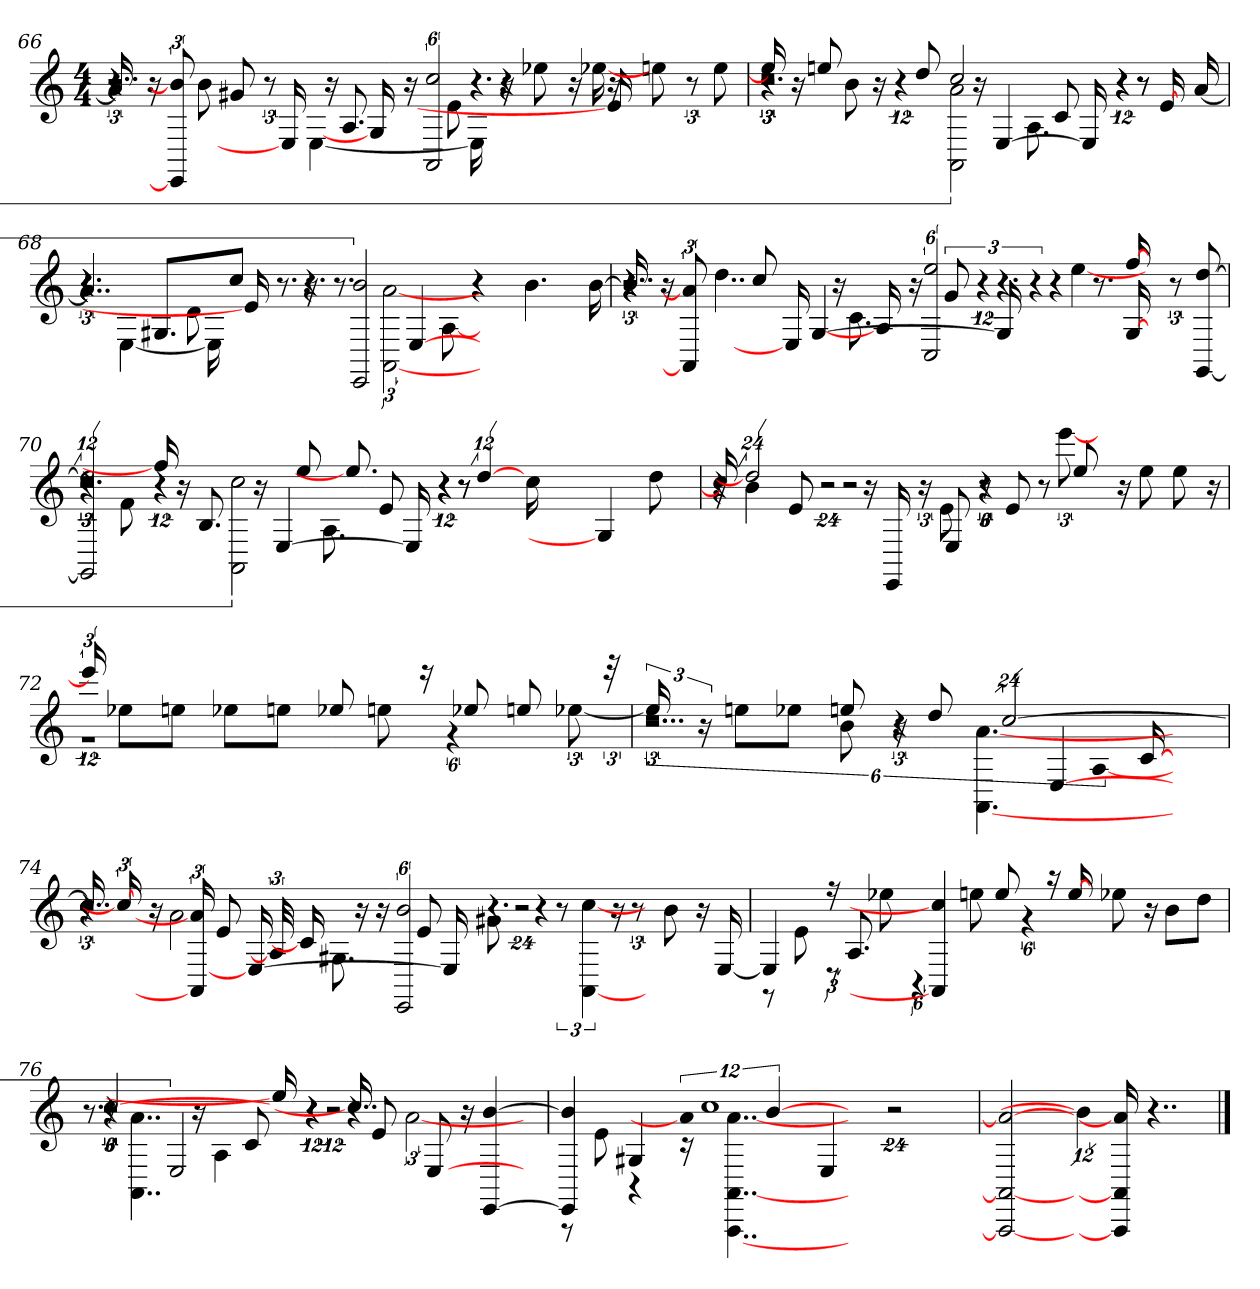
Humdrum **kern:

**kern
*part1
*staff1
*clefG2
*M4/4
=66
*^
*	*^
*	*	*^
16a]	6r	4..r	2r
16r	.	.	.
12EE] 12b]	.	.	.
.	8b	.	.
8g#X	.	.	.
.	12r	.	.
16E]	.	.	.
.	[4E	.	.
16r	.	.	.
.	.	8.A	.
16G#]	.	.	.
.	.	.	16r
12%5AA 12%5cc	.	.	.
.	.	.	8e
.	16E]	4.r	.
.	16r	.	4r
.	8ee-X	.	.
.	16r	.	.
16e]	[16ee-X	.	16r
8ee	3ryy	3ryy	3ryy
12r	.	.	.
8ee	.	.	.
=67	=67	=67	=67
*	*	*	*^
16ee-]	6r	2r	3%2r	2.r
16r	.	.	.	.
8ee	.	.	.	.
.	8b	.	.	.
16r	.	.	.	.
.	48%7r	.	.	.
8dd	.	.	.	.
2cc	12%5AA 12%5a	.	.	.
.	.	16r	.	.
.	.	[4E	.	.
.	.	.	8.A	.
.	.	.	.	8c
.	.	16E]	.	.
.	12r	.	48%7r	.
.	.	8r	.	8r
[16e	[16a	.	.	.
*	*	*	*v	*v
=68	=68	=68	=68
4..a]	6r	4r	4.r
.	[4E	.	.
.	.	8.G#X/L	.
.	.	.	8d
.	16E]	.	.
16e]	.	8cc/J	.
.	8.r	.	.
16r	.	.	4.r
12%5EE 12%5b	.	8.r	.
.	[3AA [3a	.	.
.	.	[4E	.
.	.	.	[8A
12r	.	.	.
.	2ryy	2ryy	2ryy
4.b	.	.	.
[16b	.	.	.
=69	=69	=69	=69
*	*	*	*^
16b]	6r	4.r	4..r	2r
16r	.	.	.	.
12AA] 12a]	.	.	.	.
.	4..dd	.	.	.
8cc	.	.	.	.
16E]	.	.	.	.
.	.	[4G	.	.
16r	.	.	.	.
.	.	.	8.c	.
16A]	.	.	.	.
.	.	.	.	16r
12%5C 12%5ee	.	.	.	.
.	.	.	.	12g
.	48%7r	.	.	.
.	.	16G]	4.r	.
.	.	.	.	6r
.	.	4r	.	.
.	[4ee	.	.	.
.	.	.	.	8.r
[16ff	.	[16G	.	.
16ryy	48%13ryy	48%13ryy	48%13ryy	48%13ryy
12r	.	.	.	.
[8dd [8GG	.	.	.	.
=70	=70	=70	=70	=70
24%7dd] 24%7GG]	6r	2r	3%2r	2.r
.	8f	.	.	.
16ff]	48%7r	.	.	.
16r	.	.	.	.
8.B	.	.	.	.
.	12%5AA 12%5cc	.	.	.
.	.	16r	.	.
.	.	[4E	.	.
8ee	.	.	.	.
.	.	.	8.A	.
8.ee]	.	.	.	.
.	.	.	.	8e
.	.	16E]	.	.
.	12r	.	48%7r	.
.	.	8r	.	8r
[48%7dd	.	.	.	.
.	[16cc	.	.	.
.	48%35ryy	48%35ryy	48%35ryy	48%35ryy
24%7ryy	.	.	.	.
4G]	.	.	.	.
8dd	.	.	.	.
*	*	*v	*v	*v
=71	=71	=71
16cc]	16r	4r
48%17dd]	4b	.
.	.	8e
.	48%13r	.
.	.	2r
16r	.	.
16EE	.	.
24r	.	.
8E	8e	.
12r	24%5r	.
8e	.	.
.	.	8r
8ee	[12eee	.
.	12%5ryy	12%5ryy
16r	.	.
8ee	.	.
8ee	.	.
16r	.	.
*	*v	*v
=72	=72
24eee]	12%7r
8ee-X\L	.
8ee\J	.
8ee-X\L	.
8ee\J	.
8ee-X	.
.	8ee
16r	.
.	24%5r
8ee-X	.
8ee	.
.	[12ee-X
48r	.
=73	=73
*^	*^
*	*	*^	*
24ee-]	3r	2.r	6%5r	2...r
24r	.	.	.	.
8ee\L	.	.	.	.
8ee-X\J	.	.	.	.
8ee	8b	.	.	.
16r	6r	.	.	.
8dd	.	.	.	.
.	[4.AA [4.a	.	.	.
[48%19cc	.	.	.	.
.	.	[4E	.	.
.	.	.	[6A	.
.	.	.	.	[16c
.	24ryy	24ryy	24ryy	24ryy
=74	=74	=74	=74	=74
16cc]	8r	3r	4..r	2r
24cc_	.	.	.	.
16r	.	.	.	.
.	2a	.	.	.
24AA] 24a]	.	.	.	.
8e	.	.	.	.
16E]	.	[4E	.	.
48A]	.	.	.	.
16c]	.	.	.	.
.	.	.	8.G#X	.
16r	.	.	.	.
.	.	.	.	16r
12%5EE 12%5b	.	.	.	.
.	.	.	.	8e
.	.	16E]	.	.
.	8g#X	.	4.r	.
.	.	48%17r	.	.
.	.	.	.	4r
.	12r	.	.	.
.	[6AA [6cc	.	.	.
.	.	.	.	16r
12r	.	.	.	.
.	24%7ryy	24%7ryy	24%7ryy	24%7ryy
8b	.	.	.	.
16r	.	.	.	.
[16E	.	.	.	.
*	*v	*v	*v	*v
=75	=75
4E]	8r
.	8e
16r	12r
8.A	.
.	8ee-X
.	24%5r
4AA] 4cc]	.
.	8ee
8ee	.
.	24%5r
16r	.
[16ee	.
16ryy	2ryy
8ee-X	.
16r	.
8b\L	.
8dd\J	.
=76	=76
*^	*^
*	*	*^	*
[2cc	12r	8.r	4r	12%5r
.	4..AA 4..a	.	.	.
.	.	3E	.	.
.	.	.	16r	.
.	.	.	4A	.
.	.	.	.	8c
16ee]	.	.	.	.
.	48%7r	48%17r	.	.
.	.	.	.	24%11r
16cc]	.	.	4..r	.
8e	.	.	.	.
.	[3a	.	.	.
16r	.	.	.	.
[4EE [4b	.	.	.	.
.	.	[8E	.	.
.	16ryy	16ryy	16ryy	16ryy
*	*v	*v	*v	*v
=77	=77
4EE] 4b]	8r
.	8e
4G#X	4r
24%7a]	16r
.	[4..a [4..AA [4..AAA
6cc	.
[24b	.
48%7ryy	24%19ryy
4E]	.
48%19r	.
*v	*v
=78
2a_ 2AA_ 2AAA_
48%7b]
16a] 16AA] 16AAA]
4..r
==
*-
